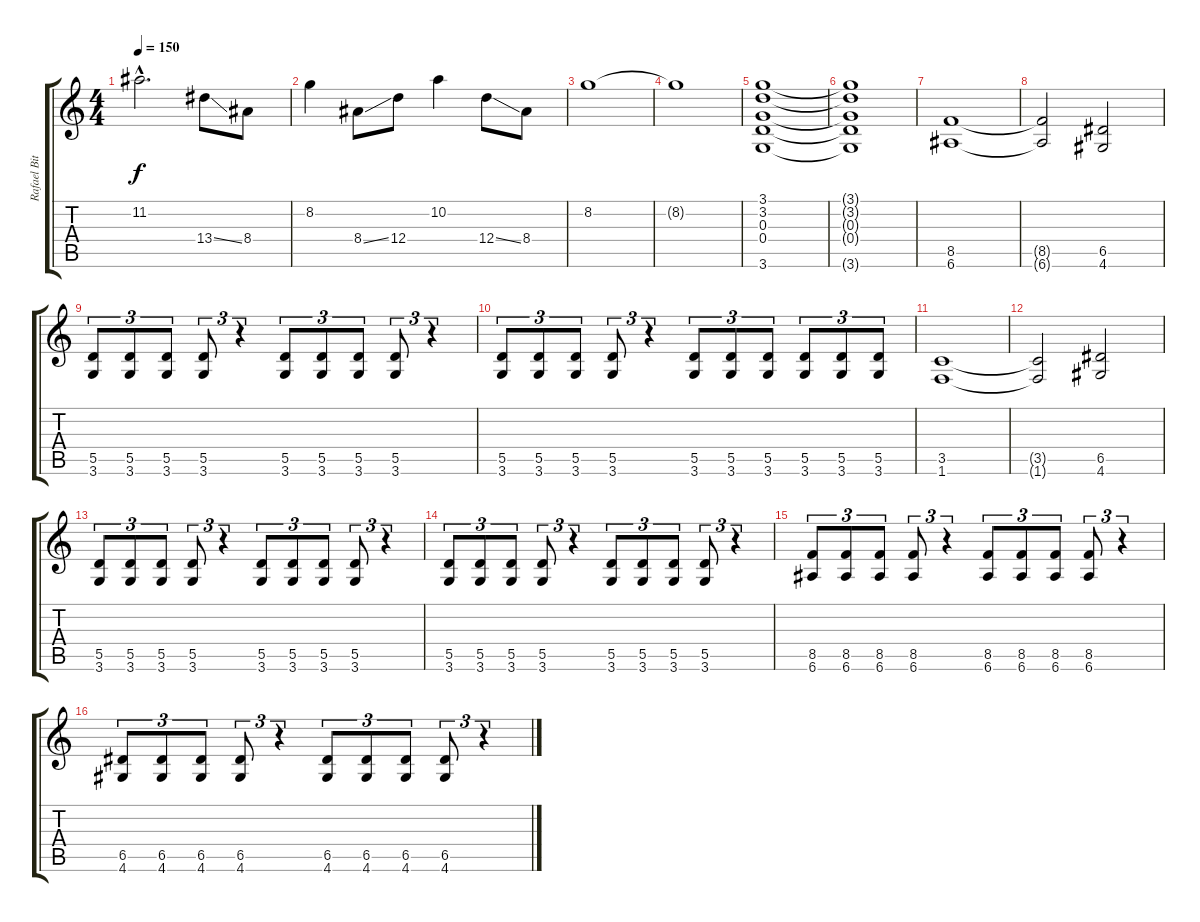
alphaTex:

\track ("Rafael Bittencourt" "Rafael Bit") {instrument distortionguitar}
\staff {score tabs}
\tuning (E4 B3 G3 D3 A2 E2) {hide}
\ts (4 4)
\tempo 150
\clef g2
\ks c
11.2{hac}.2{d dy f} 13.4{ss}.8 8.4.8 |
8.2.4 8.4{ss}.8 12.4.8 10.2.4 12.4{ss}.8 8.4.8 |
8.2.1 |
8.2{t}.1 |
(3.1 3.2 0.3 0.4 3.6).1 |
(3.1{t} 3.2{t} 0.3{t} 0.4{t} 3.6{t}).1 |
(8.5 6.6).1 |
(8.5{t} 6.6{t}).2 (6.5 4.6).2 |
(5.5 3.6).8{tu (3 2)} (5.5 3.6).8{tu (3 2)} (5.5 3.6).8{tu (3 2)} (5.5 3.6).8{tu (3 2)} r.4{tu (3 2)} (5.5 3.6).8{tu (3 2)} (5.5 3.6).8{tu (3 2)} (5.5 3.6).8{tu (3 2)} (5.5 3.6).8{tu (3 2)} r.4{tu (3 2)} |
(5.5 3.6).8{tu (3 2)} (5.5 3.6).8{tu (3 2)} (5.5 3.6).8{tu (3 2)} (5.5 3.6).8{tu (3 2)} r.4{tu (3 2)} (5.5 3.6).8{tu (3 2)} (5.5 3.6).8{tu (3 2)} (5.5 3.6).8{tu (3 2)} (5.5 3.6).8{tu (3 2)} (5.5 3.6).8{tu (3 2)} (5.5 3.6).8{tu (3 2)} |
(3.5 1.6).1 |
(3.5{t} 1.6{t}).2 (6.5 4.6).2 |
(5.5 3.6).8{tu (3 2)} (5.5 3.6).8{tu (3 2)} (5.5 3.6).8{tu (3 2)} (5.5 3.6).8{tu (3 2)} r.4{tu (3 2)} (5.5 3.6).8{tu (3 2)} (5.5 3.6).8{tu (3 2)} (5.5 3.6).8{tu (3 2)} (5.5 3.6).8{tu (3 2)} r.4{tu (3 2)} |
(5.5 3.6).8{tu (3 2)} (5.5 3.6).8{tu (3 2)} (5.5 3.6).8{tu (3 2)} (5.5 3.6).8{tu (3 2)} r.4{tu (3 2)} (5.5 3.6).8{tu (3 2)} (5.5 3.6).8{tu (3 2)} (5.5 3.6).8{tu (3 2)} (5.5 3.6).8{tu (3 2)} r.4{tu (3 2)} |
(8.5 6.6).8{tu (3 2)} (8.5 6.6).8{tu (3 2)} (8.5 6.6).8{tu (3 2)} (8.5 6.6).8{tu (3 2)} r.4{tu (3 2)} (8.5 6.6).8{tu (3 2)} (8.5 6.6).8{tu (3 2)} (8.5 6.6).8{tu (3 2)} (8.5 6.6).8{tu (3 2)} r.4{tu (3 2)} |
(6.5 4.6).8{tu (3 2)} (6.5 4.6).8{tu (3 2)} (6.5 4.6).8{tu (3 2)} (6.5 4.6).8{tu (3 2)} r.4{tu (3 2)} (6.5 4.6).8{tu (3 2)} (6.5 4.6).8{tu (3 2)} (6.5 4.6).8{tu (3 2)} (6.5 4.6).8{tu (3 2)} r.4{tu (3 2)}
